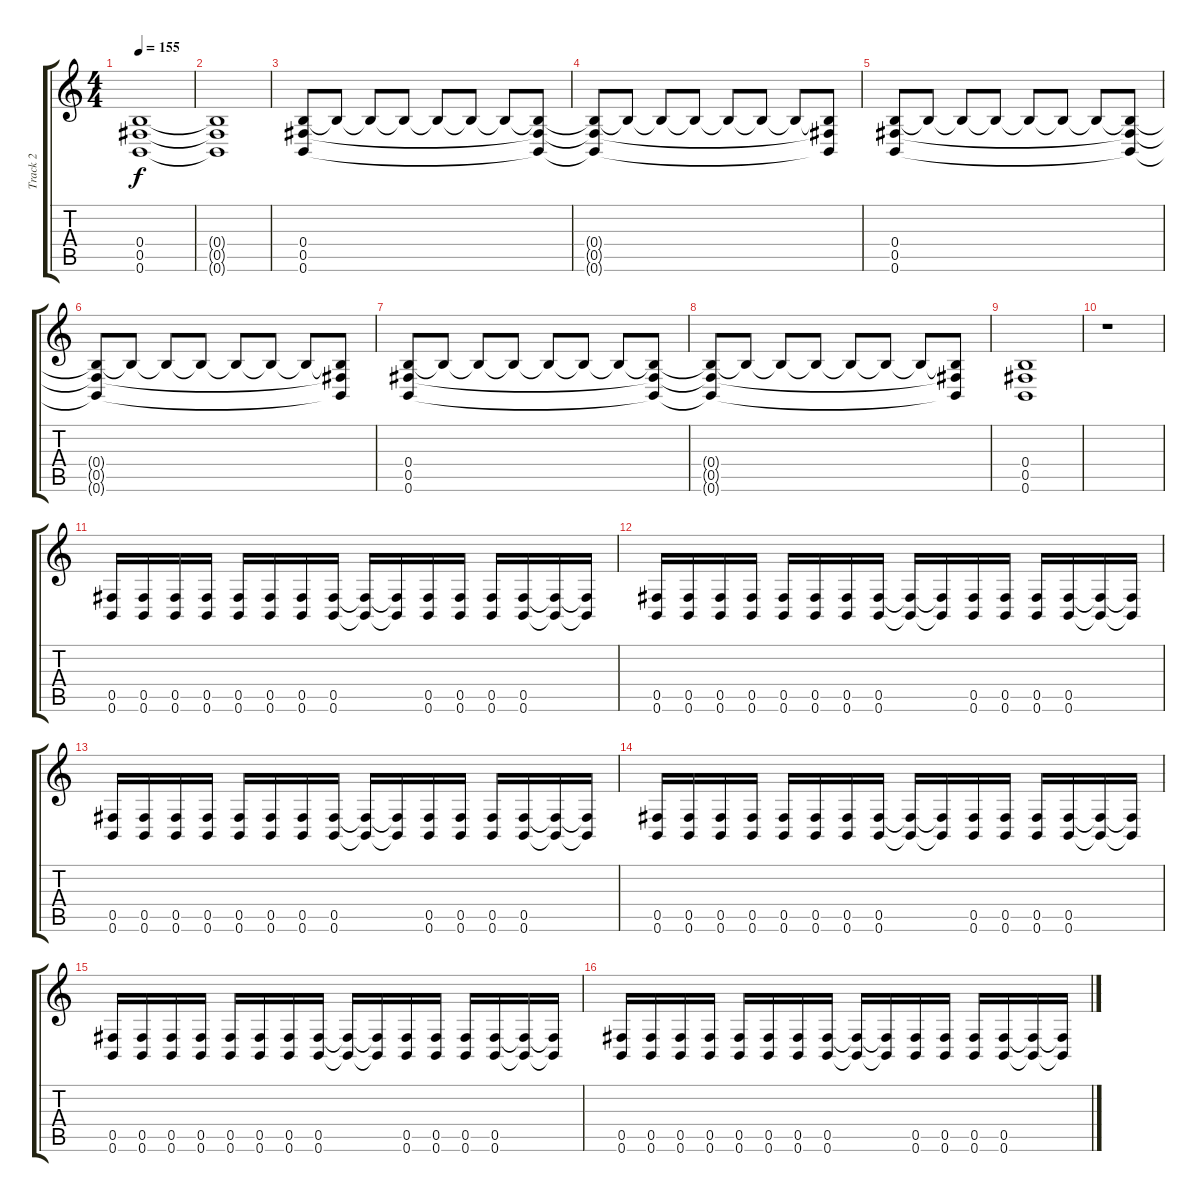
\track ("Track 2" "Track 2") {instrument overdrivenguitar}
\staff {score tabs}
\tuning (Db4 Ab3 E3 B2 Gb2 B1) {hide}
\ts (4 4)
\tempo 155
\clef g2
\ks c
(0.4{t} 0.5{t} 0.6{t}).1{dy f} |
(0.4{t} 0.5{t} 0.6{t}).1 |
(0.4 0.5 0.6).8 0.4{t}.8 0.4{t}.8 0.4{t}.8 0.4{t}.8 0.4{t}.8 0.4{t}.8 (0.4{t} 0.5{t} 0.6{t}).8 |
(0.4{t} 0.5{t} 0.6{t}).8 0.4{t}.8 0.4{t}.8 0.4{t}.8 0.4{t}.8 0.4{t}.8 0.4{t}.8 (0.4{t} 0.5{t} 0.6{t}).8 |
(0.4 0.5 0.6).8 0.4{t}.8 0.4{t}.8 0.4{t}.8 0.4{t}.8 0.4{t}.8 0.4{t}.8 (0.4{t} 0.5{t} 0.6{t}).8 |
(0.4{t} 0.5{t} 0.6{t}).8 0.4{t}.8 0.4{t}.8 0.4{t}.8 0.4{t}.8 0.4{t}.8 0.4{t}.8 (0.4{t} 0.5{t} 0.6{t}).8 |
(0.4 0.5 0.6).8 0.4{t}.8 0.4{t}.8 0.4{t}.8 0.4{t}.8 0.4{t}.8 0.4{t}.8 (0.4{t} 0.5{t} 0.6{t}).8 |
(0.4{t} 0.5{t} 0.6{t}).8 0.4{t}.8 0.4{t}.8 0.4{t}.8 0.4{t}.8 0.4{t}.8 0.4{t}.8 (0.4{t} 0.5{t} 0.6{t}).8 |
(0.4 0.5 0.6).1 |
r.1 |
(0.5 0.6).16 (0.5 0.6).16 (0.5 0.6).16 (0.5 0.6).16 (0.5 0.6).16 (0.5 0.6).16 (0.5 0.6).16 (0.5 0.6).16 (0.5{t} 0.6{t}).16 (0.5{t} 0.6{t}).16 (0.5 0.6).16 (0.5 0.6).16 (0.5 0.6).16 (0.5 0.6).16 (0.5{t} 0.6{t}).16 (0.5{t} 0.6{t}).16 |
(0.5 0.6).16 (0.5 0.6).16 (0.5 0.6).16 (0.5 0.6).16 (0.5 0.6).16 (0.5 0.6).16 (0.5 0.6).16 (0.5 0.6).16 (0.5{t} 0.6{t}).16 (0.5{t} 0.6{t}).16 (0.5 0.6).16 (0.5 0.6).16 (0.5 0.6).16 (0.5 0.6).16 (0.5{t} 0.6{t}).16 (0.5{t} 0.6{t}).16 |
(0.5 0.6).16 (0.5 0.6).16 (0.5 0.6).16 (0.5 0.6).16 (0.5 0.6).16 (0.5 0.6).16 (0.5 0.6).16 (0.5 0.6).16 (0.5{t} 0.6{t}).16 (0.5{t} 0.6{t}).16 (0.5 0.6).16 (0.5 0.6).16 (0.5 0.6).16 (0.5 0.6).16 (0.5{t} 0.6{t}).16 (0.5{t} 0.6{t}).16 |
(0.5 0.6).16 (0.5 0.6).16 (0.5 0.6).16 (0.5 0.6).16 (0.5 0.6).16 (0.5 0.6).16 (0.5 0.6).16 (0.5 0.6).16 (0.5{t} 0.6{t}).16 (0.5{t} 0.6{t}).16 (0.5 0.6).16 (0.5 0.6).16 (0.5 0.6).16 (0.5 0.6).16 (0.5{t} 0.6{t}).16 (0.5{t} 0.6{t}).16 |
(0.5 0.6).16 (0.5 0.6).16 (0.5 0.6).16 (0.5 0.6).16 (0.5 0.6).16 (0.5 0.6).16 (0.5 0.6).16 (0.5 0.6).16 (0.5{t} 0.6{t}).16 (0.5{t} 0.6{t}).16 (0.5 0.6).16 (0.5 0.6).16 (0.5 0.6).16 (0.5 0.6).16 (0.5{t} 0.6{t}).16 (0.5{t} 0.6{t}).16 |
(0.5 0.6).16 (0.5 0.6).16 (0.5 0.6).16 (0.5 0.6).16 (0.5 0.6).16 (0.5 0.6).16 (0.5 0.6).16 (0.5 0.6).16 (0.5{t} 0.6{t}).16 (0.5{t} 0.6{t}).16 (0.5 0.6).16 (0.5 0.6).16 (0.5 0.6).16 (0.5 0.6).16 (0.5{t} 0.6{t}).16 (0.5{t} 0.6{t}).16
